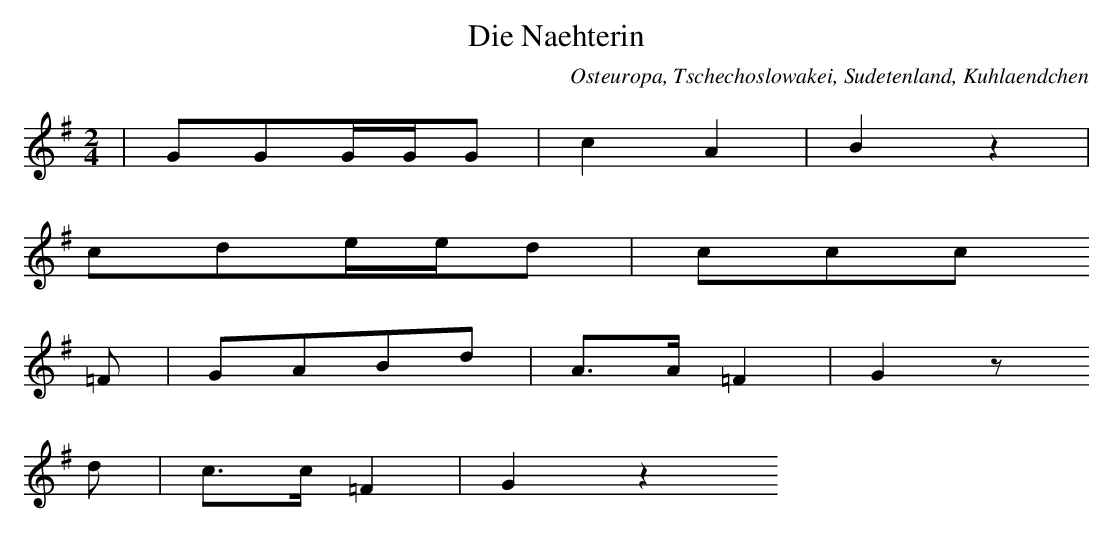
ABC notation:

X:1
T: Die Naehterin
O: Osteuropa, Tschechoslowakei, Sudetenland, Kuhlaendchen
M: 2/4
L: 1/16
K: G
 | G2G2GGG2 | c4A4 | B4z4 |
c2d2eed2 | c2c2c2
=F2 | G2A2B2d2 | A3A=F4 | G4z2
d2 | c3c=F4 | G4z4
